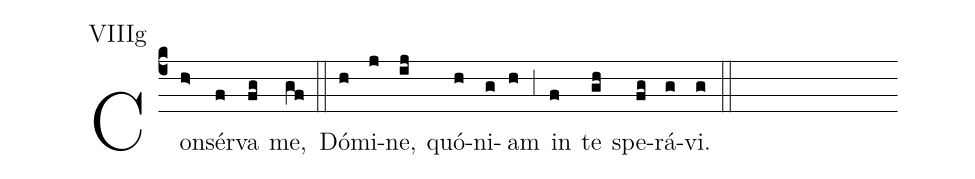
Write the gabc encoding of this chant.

annotation: VIIIg;
%%
(c4)Con(h>)sér(f)va(fg) me,(gf) (::) Dó(h)mi(j)ne,(ij) quó(h)ni(g)am(h) (;3) in(f) te(gh) spe(fg)rá(g)vi.(g) (::)
